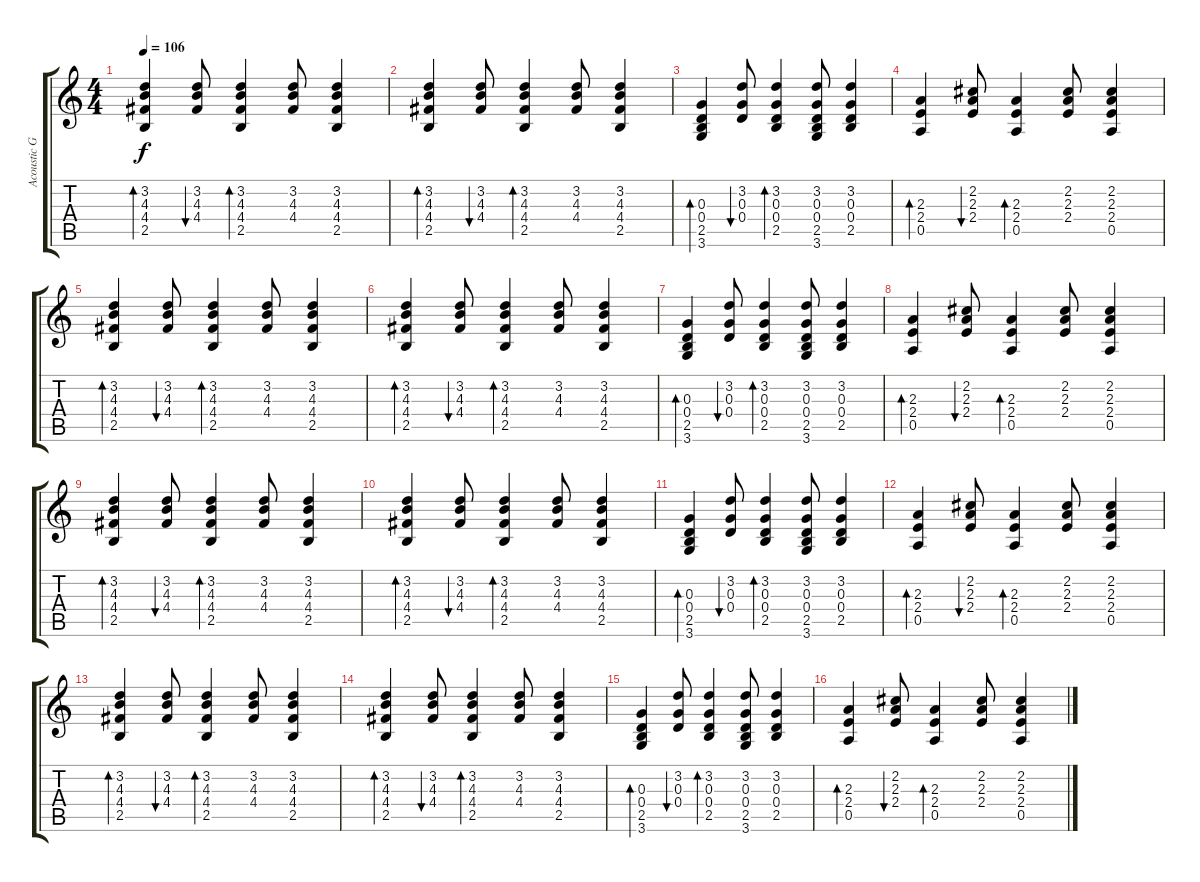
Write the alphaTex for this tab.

\track ("Acoustic Guitar" "Acoustic G") {instrument acousticguitarsteel}
\staff {score tabs}
\tuning (E4 B3 G3 D3 A2 E2) {hide}
\ts (4 4)
\tempo 106
\clef g2
\ks c
(3.2 4.3 4.4 2.5).4{bd 60 dy f} (3.2 4.3 4.4).8{bu 60} (3.2 4.3 4.4 2.5).4{bd 60} (3.2 4.3 4.4).8 (3.2 4.3 4.4 2.5).4 |
(3.2 4.3 4.4 2.5).4{bd 60} (3.2 4.3 4.4).8{bu 60} (3.2 4.3 4.4 2.5).4{bd 60} (3.2 4.3 4.4).8 (3.2 4.3 4.4 2.5).4 |
(0.3 0.4 2.5 3.6).4{bd 60} (3.2 0.3 0.4).8{bu 60} (3.2 0.3 0.4 2.5).4{bd 60} (3.2 0.3 0.4 2.5 3.6).8 (3.2 0.3 0.4 2.5).4 |
(2.3 2.4 0.5).4{bd 60} (2.2 2.3 2.4).8{bu 60} (2.3 2.4 0.5).4{bd 60} (2.2 2.3 2.4).8 (2.2 2.3 2.4 0.5).4 |
(3.2 4.3 4.4 2.5).4{bd 60} (3.2 4.3 4.4).8{bu 60} (3.2 4.3 4.4 2.5).4{bd 60} (3.2 4.3 4.4).8 (3.2 4.3 4.4 2.5).4 |
(3.2 4.3 4.4 2.5).4{bd 60} (3.2 4.3 4.4).8{bu 60} (3.2 4.3 4.4 2.5).4{bd 60} (3.2 4.3 4.4).8 (3.2 4.3 4.4 2.5).4 |
(0.3 0.4 2.5 3.6).4{bd 60} (3.2 0.3 0.4).8{bu 60} (3.2 0.3 0.4 2.5).4{bd 60} (3.2 0.3 0.4 2.5 3.6).8 (3.2 0.3 0.4 2.5).4 |
(2.3 2.4 0.5).4{bd 60} (2.2 2.3 2.4).8{bu 60} (2.3 2.4 0.5).4{bd 60} (2.2 2.3 2.4).8 (2.2 2.3 2.4 0.5).4 |
(3.2 4.3 4.4 2.5).4{bd 60} (3.2 4.3 4.4).8{bu 60} (3.2 4.3 4.4 2.5).4{bd 60} (3.2 4.3 4.4).8 (3.2 4.3 4.4 2.5).4 |
(3.2 4.3 4.4 2.5).4{bd 60} (3.2 4.3 4.4).8{bu 60} (3.2 4.3 4.4 2.5).4{bd 60} (3.2 4.3 4.4).8 (3.2 4.3 4.4 2.5).4 |
(0.3 0.4 2.5 3.6).4{bd 60} (3.2 0.3 0.4).8{bu 60} (3.2 0.3 0.4 2.5).4{bd 60} (3.2 0.3 0.4 2.5 3.6).8 (3.2 0.3 0.4 2.5).4 |
(2.3 2.4 0.5).4{bd 60} (2.2 2.3 2.4).8{bu 60} (2.3 2.4 0.5).4{bd 60} (2.2 2.3 2.4).8 (2.2 2.3 2.4 0.5).4 |
(3.2 4.3 4.4 2.5).4{bd 60} (3.2 4.3 4.4).8{bu 60} (3.2 4.3 4.4 2.5).4{bd 60} (3.2 4.3 4.4).8 (3.2 4.3 4.4 2.5).4 |
(3.2 4.3 4.4 2.5).4{bd 60} (3.2 4.3 4.4).8{bu 60} (3.2 4.3 4.4 2.5).4{bd 60} (3.2 4.3 4.4).8 (3.2 4.3 4.4 2.5).4 |
(0.3 0.4 2.5 3.6).4{bd 60} (3.2 0.3 0.4).8{bu 60} (3.2 0.3 0.4 2.5).4{bd 60} (3.2 0.3 0.4 2.5 3.6).8 (3.2 0.3 0.4 2.5).4 |
(2.3 2.4 0.5).4{bd 60} (2.2 2.3 2.4).8{bu 60} (2.3 2.4 0.5).4{bd 60} (2.2 2.3 2.4).8 (2.2 2.3 2.4 0.5).4
